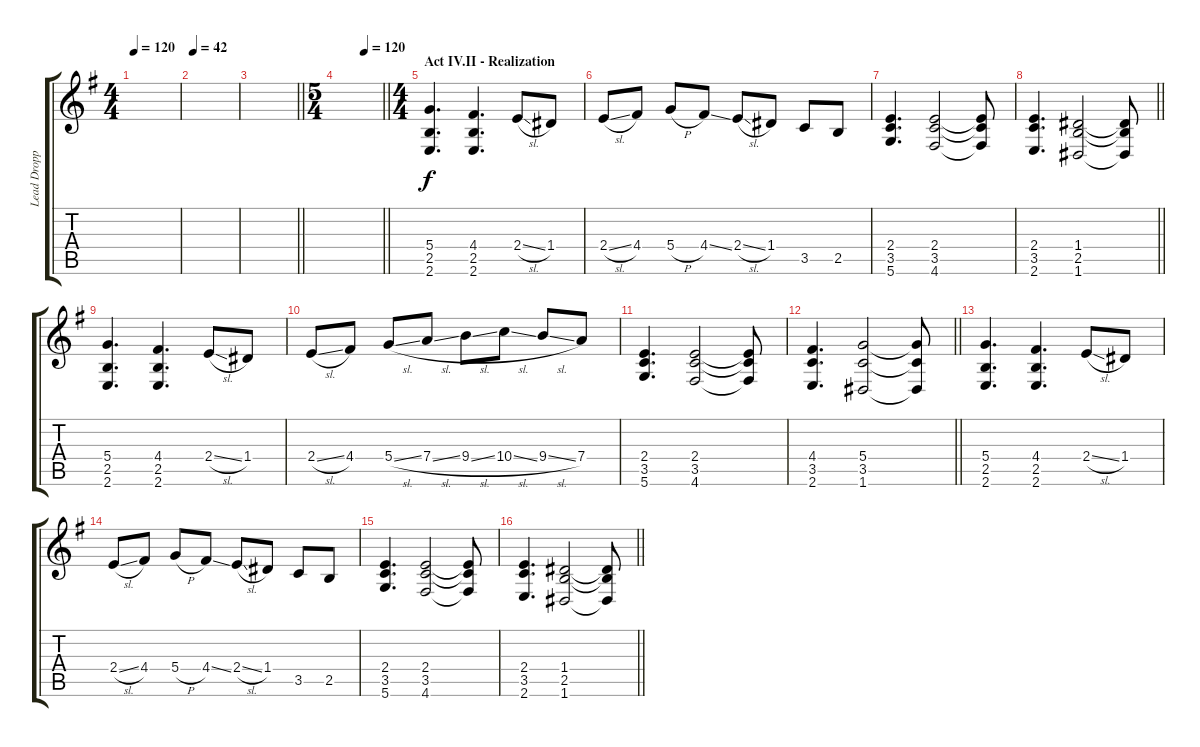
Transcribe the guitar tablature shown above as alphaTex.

\track ("Lead Dropped D " "Lead Dropp") {instrument distortionguitar}
\staff {score tabs}
\tuning (E4 B3 G3 D3 A2 D2) {hide}
\ts (4 4)
\tempo 120
\clef g2
\ks eminor
|
\tempo 42
|
\barLineRight lightlight
|
\ts (5 4)
\tempo (120 0.6)
\barLineRight lightlight
|
\ts (4 4)
\section ("" "Act IV.II - Realization")
(5.4 2.5 2.6).4{d balance 0} (4.4 2.5 2.6).4{d} 2.4{sl}.8 1.4.8 |
2.4{sl}.8 4.4.8 5.4{h}.8 4.4{ss}.8 2.4{sl}.8 1.4.8 3.5.8 2.5.8 |
(2.4 3.5 5.6).4{d} (2.4 3.5 4.6).2 (2.4{t} 3.5{t} 4.6{t}).8 |
\barLineRight lightlight
(2.4 3.5 2.6).4{d} (1.4 2.5 1.6).2 (1.4{t} 2.5{t} 1.6{t}).8 |
(5.4 2.5 2.6).4{d} (4.4 2.5 2.6).4{d} 2.4{sl}.8 1.4.8 |
2.4{sl}.8 4.4.8 5.4{sl}.8 7.4{sl}.8 9.4{sl}.8 10.4{sl}.8 9.4{sl}.8 7.4.8 |
(2.4 3.5 5.6).4{d} (2.4 3.5 4.6).2 (2.4{t} 3.5{t} 4.6{t}).8 |
\barLineRight lightlight
(4.4 3.5 2.6).4{d} (5.4 3.5 1.6).2 (5.4{t} 3.5{t} 1.6{t}).8 |
(5.4 2.5 2.6).4{d} (4.4 2.5 2.6).4{d} 2.4{sl}.8 1.4.8 |
2.4{sl}.8 4.4.8 5.4{h}.8 4.4{ss}.8 2.4{sl}.8 1.4.8 3.5.8 2.5.8 |
(2.4 3.5 5.6).4{d} (2.4 3.5 4.6).2 (2.4{t} 3.5{t} 4.6{t}).8 |
\barLineRight lightlight
(2.4 3.5 2.6).4{d} (1.4 2.5 1.6).2 (1.4{t} 2.5{t} 1.6{t}).8
